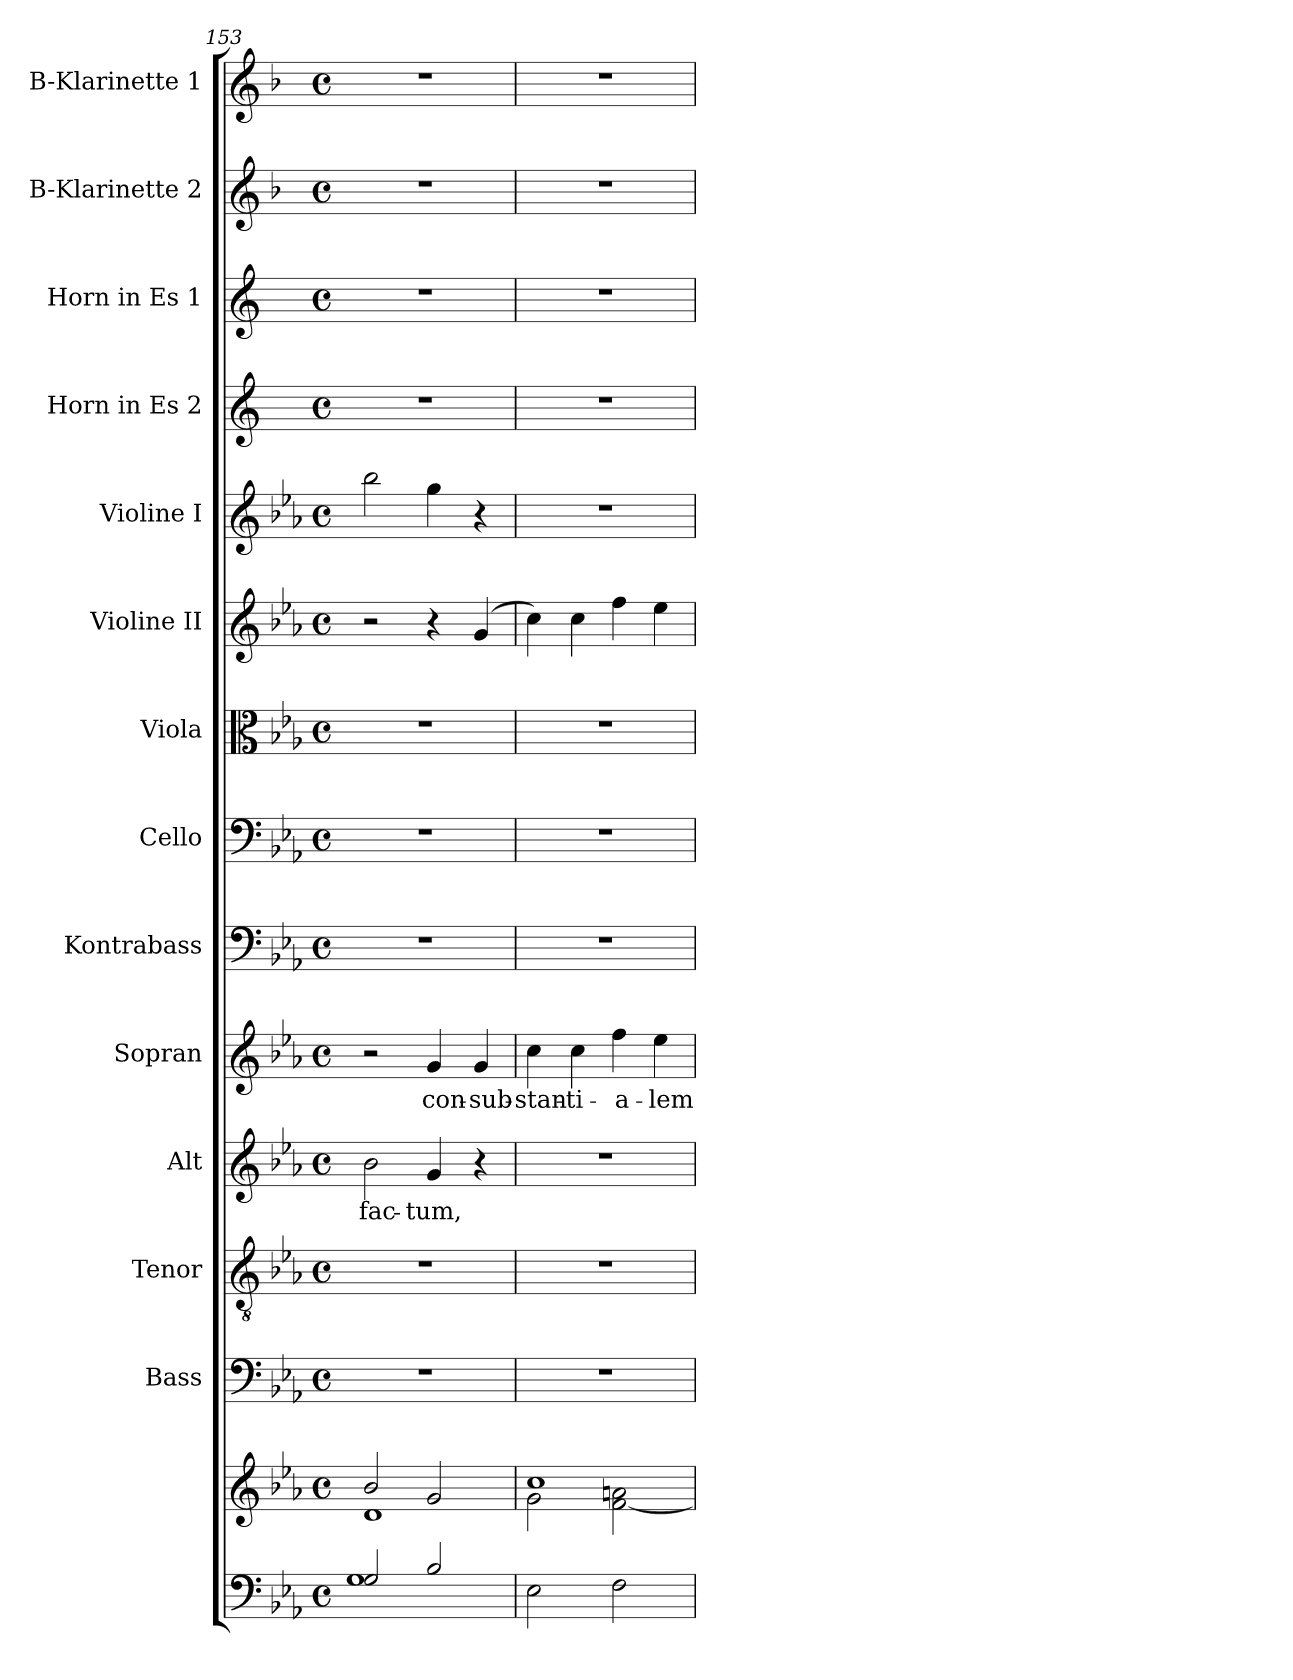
**kern	**kern	**kern	**kern	**kern	**text	**kern	**text	**kern	**kern	**kern	**kern	**kern	**kern	**kern	**kern	**kern
*part14	*part14	*part13	*part12	*part11	*part11	*part10	*part10	*part9	*part8	*part7	*part6	*part5	*part4	*part3	*part2	*part1
*staff15	*staff14	*staff13	*staff12	*staff11	*staff11	*staff10	*staff10	*staff9	*staff8	*staff7	*staff6	*staff5	*staff4	*staff3	*staff2	*staff1
*	*	*I"Bass	*I"Tenor	*I"Alt	*	*I"Sopran	*	*I"Kontrabass	*I"Cello	*I"Viola	*I"Violine II	*I"Violine I	*I"Horn in Es 2	*I"Horn in Es 1	*I"B-Klarinette 2	*I"B-Klarinette 1
*	*	*I'B.	*I'T.	*I'A.	*	*I'S.	*	*I'Kb.	*	*I'Vla.	*I'Vl. II	*I'Vl. I	*I'Hrn. 2	*I'Hrn. 1	*I'Kl. 2	*I'Kl. 1
*clefF4	*clefG2	*clefF4	*clefGv2	*clefG2	*	*clefG2	*	*clefF4	*clefF4	*clefC3	*clefG2	*clefG2	*clefG2	*clefG2	*clefG2	*clefG2
*	*	*	*	*	*	*	*	*ITrd7c12	*	*	*	*	*ITrd5c9	*ITrd5c9	*ITrd1c2	*ITrd1c2
*k[b-e-a-]	*k[b-e-a-]	*k[b-e-a-]	*k[b-e-a-]	*k[b-e-a-]	*	*k[b-e-a-]	*	*k[b-e-a-]	*k[b-e-a-]	*k[b-e-a-]	*k[b-e-a-]	*k[b-e-a-]	*k[b-e-a-]	*k[b-e-a-]	*k[b-e-a-]	*k[b-e-a-]
*E-:	*E-:	*E-:	*E-:	*E-:	*	*E-:	*	*E-:	*E-:	*E-:	*E-:	*E-:	*E-:	*E-:	*E-:	*E-:
*M4/4	*M4/4	*M4/4	*M4/4	*M4/4	*	*M4/4	*	*M4/4	*M4/4	*M4/4	*M4/4	*M4/4	*M4/4	*M4/4	*M4/4	*M4/4
*met(c)	*met(c)	*met(c)	*met(c)	*met(c)	*	*met(c)	*	*met(c)	*met(c)	*met(c)	*met(c)	*met(c)	*met(c)	*met(c)	*met(c)	*met(c)
=153	=153	=153	=153	=153	=153	=153	=153	=153	=153	=153	=153	=153	=153	=153	=153	=153
*^	*^	*	*	*	*	*	*	*	*	*	*	*	*	*	*	*
!	!	!	!	!	!	!	!LO:LY:b	!	!	!	!	!	!	!	!	!	!	!
2G/	1G	2b-/	1d	1r	1r	2b-\	fac-	2r	.	1r	1r	1r	2r	2bb-\	1r	1r	1r	1r
!	!	!	!	!	!	!	!LO:LY:b	!	!LO:LY:b	!	!	!	!	!	!	!	!	!
2B-/	.	2g/	.	.	.	4g/	-tum,	4g/	con-	.	.	.	4r	4gg\	.	.	.	.
!	!	!	!	!	!	!	!	!	!LO:LY:b	!	!	!	!	!	!	!	!	!
.	.	.	.	.	.	4r	.	4g/	-sub-	.	.	.	(4g/	4r	.	.	.	.
*v	*v	*	*	*	*	*	*	*	*	*	*	*	*	*	*	*	*	*
=154	=154	=154	=154	=154	=154	=154	=154	=154	=154	=154	=154	=154	=154	=154	=154	=154	=154
!	!	!	!	!	!	!	!	!LO:LY:b	!	!	!	!	!	!	!	!	!
2E-\	1cc	2g\	1r	1r	1r	.	4cc\	-stan-	1r	1r	1r	4cc\)	1r	1r	1r	1r	1r
!	!	!	!	!	!	!	!	!LO:LY:b	!	!	!	!	!	!	!	!	!
.	.	.	.	.	.	.	4cc\	-ti-	.	.	.	4cc\	.	.	.	.	.
!	!	!	!	!	!	!	!	!LO:LY:b	!	!	!	!	!	!	!	!	!
2F\	.	[<2f\ 2an\	.	.	.	.	4ff\	-a-	.	.	.	4ff\	.	.	.	.	.
!	!	!	!	!	!	!	!	!LO:LY:b	!	!	!	!	!	!	!	!	!
.	.	.	.	.	.	.	4ee-\	-lem	.	.	.	4ee-\	.	.	.	.	.
*	*v	*v	*	*	*	*	*	*	*	*	*	*	*	*	*	*	*
=	=	=	=	=	=	=	=	=	=	=	=	=	=	=	=	=
*-	*-	*-	*-	*-	*-	*-	*-	*-	*-	*-	*-	*-	*-	*-	*-	*-
